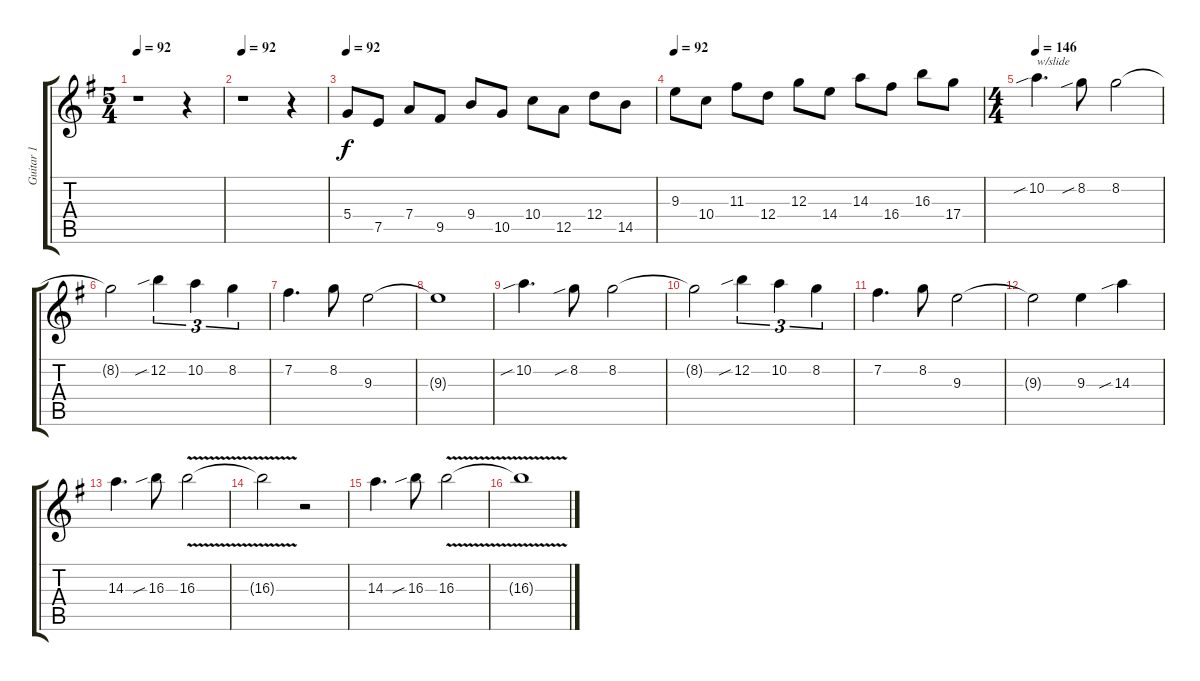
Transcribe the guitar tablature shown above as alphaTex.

\track ("Guitar 1" "Guitar 1") {instrument overdrivenguitar}
\staff {score tabs}
\tuning (E4 B3 G3 D3 A2 E2) {hide}
\ts (5 4)
\tempo 92
\clef g2
\ks g
r.1{dy f} r.4 |
\tempo 92
r.1 r.4 |
\tempo 92
5.4.8 7.5.8 7.4.8 9.5.8 9.4.8 10.5.8 10.4.8 12.5.8 12.4.8 14.5.8 |
\tempo 92
9.3.8 10.4.8 11.3.8 12.4.8 12.3.8 14.4.8 14.3.8 16.4.8 16.3.8 17.4.8 |
\ts (4 4)
\tempo 146
10.2{sib}.4{d txt "w/slide"} 8.2{sib}.8 8.2.2 |
8.2{t}.2 12.2{sib}.4{tu (3 2)} 10.2.4{tu (3 2)} 8.2.4{tu (3 2)} |
7.2.4{d} 8.2.8 9.3.2 |
9.3{t}.1 |
10.2{sib}.4{d} 8.2{sib}.8 8.2.2 |
8.2{t}.2 12.2{sib}.4{tu (3 2)} 10.2.4{tu (3 2)} 8.2.4{tu (3 2)} |
7.2.4{d} 8.2.8 9.3.2 |
9.3{t}.2 9.3.4 14.3{sib}.4 |
14.3.4{d} 16.3{sib}.8 16.3{v}.2 |
16.3{t}.2 r.2 |
14.3.4{d} 16.3{sib}.8 16.3{v}.2 |
16.3{t}.1
